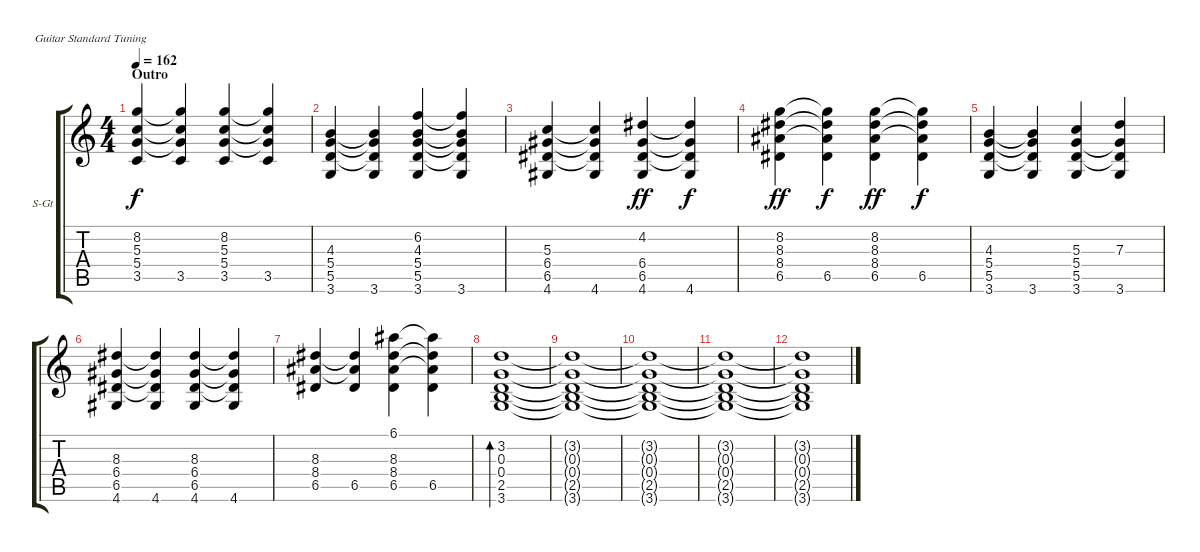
\bracketExtendMode groupsimilarinstruments
\firstSystemTrackNameOrientation horizontal
\otherSystemsTrackNameOrientation horizontal
\track ("Piano" "S-Gt") {instrument brightacousticpiano}
\staff {score tabs}
\tuning (E4 B3 G3 D3 A2 E2)
\displaytranspose 12
\ts (4 4)
\section ("" "Outro")
\tempo 162
\clef g2
\ks c
(8.2 5.3 5.4 3.5).4{dy f} (8.2{t} 5.3{t} 5.4{t} 3.5).4 (8.2 5.3 5.4 3.5).4 (8.2{t} 5.3{t} 5.4{t} 3.5).4 |
(4.3 5.4 5.5 3.6).4 (4.3{t} 5.4{t} 5.5{t} 3.6).4 (6.2 4.3 5.4 5.5 3.6).4 (6.2{t} 4.3{t} 5.4{t} 5.5{t} 3.6).4 |
(5.3 6.4 6.5 4.6).4 (5.3{t} 6.4{t} 6.5{t} 4.6).4 (4.2 6.4 6.5 4.6).4{dy ff} (4.2{t} 6.4{t} 6.5{t} 4.6).4{dy f} |
(8.2 8.3 8.4 6.5).4{dy ff} (8.2{t} 8.3{t} 8.4{t} 6.5).4{dy f} (8.2 8.3 8.4 6.5).4{dy ff} (8.2{t} 8.3{t} 8.4{t} 6.5).4{dy f} |
(4.3 5.4 5.5 3.6).4 (4.3{t} 5.4{t} 5.5{t} 3.6).4 (5.3 5.4 5.5 3.6).4 (7.3 5.4{t} 5.5{t} 3.6).4 |
(8.3 6.4 6.5 4.6).4 (8.3{t} 6.4{t} 6.5{t} 4.6).4 (8.3 6.4 6.5 4.6).4 (8.3{t} 6.4{t} 6.5{t} 4.6).4 |
(8.3 8.4 6.5).4 (8.3{t} 8.4{t} 6.5).4 (6.1 8.3 8.4 6.5).4 (6.1{t} 8.3{t} 8.4{t} 6.5).4 |
(3.2 0.3 0.4 2.5 3.6).1{bd 240} |
(3.2{t} 0.3{t} 0.4{t} 2.5{t} 3.6{t}).1 |
(3.2{t} 0.3{t} 0.4{t} 2.5{t} 3.6{t}).1 |
(3.2{t} 0.3{t} 0.4{t} 2.5{t} 3.6{t}).1 |
(3.2{t} 0.3{t} 0.4{t} 2.5{t} 3.6{t}).1
